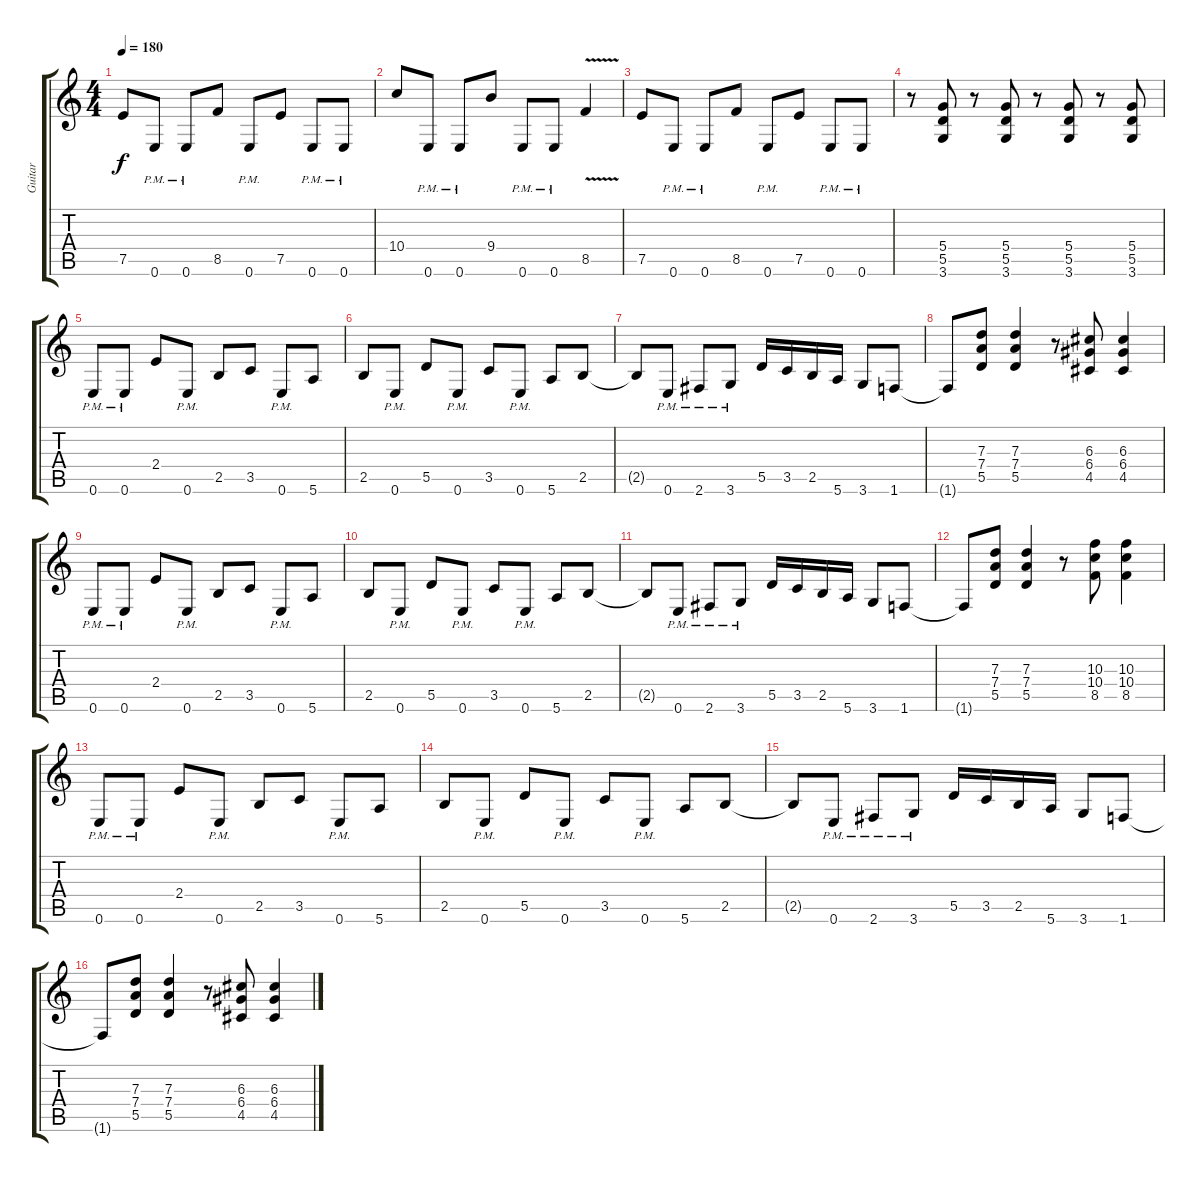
\track ("Guitar" "Guitar") {instrument distortionguitar}
\staff {score tabs}
\tuning (E4 B3 G3 D3 A2 E2) {hide}
\ts (4 4)
\tempo 180
\clef g2
\ks c
7.5.8{dy f} 0.6{pm}.8 0.6{pm}.8 8.5.8 0.6{pm}.8 7.5.8 0.6{pm}.8 0.6{pm}.8 |
10.4.8 0.6{pm}.8 0.6{pm}.8 9.4.8 0.6{pm}.8 0.6{pm}.8 8.5{v}.4 |
7.5.8 0.6{pm}.8 0.6{pm}.8 8.5.8 0.6{pm}.8 7.5.8 0.6{pm}.8 0.6{pm}.8 |
r.8 (5.4 5.5 3.6).8 r.8 (5.4 5.5 3.6).8 r.8 (5.4 5.5 3.6).8 r.8 (5.4 5.5 3.6).8 |
0.6{pm}.8 0.6{pm}.8 2.4.8 0.6{pm}.8 2.5.8 3.5.8 0.6{pm}.8 5.6.8 |
2.5.8 0.6{pm}.8 5.5.8 0.6{pm}.8 3.5.8 0.6{pm}.8 5.6.8 2.5.8 |
2.5{t}.8 0.6{pm}.8 2.6{pm}.8 3.6{pm}.8 5.5.16 3.5.16 2.5.16 5.6.16 3.6.8 1.6.8 |
1.6{t}.8 (7.3 7.4 5.5).8 (7.3 7.4 5.5).4 r.8 (6.3 6.4 4.5).8 (6.3 6.4 4.5).4 |
0.6{pm}.8 0.6{pm}.8 2.4.8 0.6{pm}.8 2.5.8 3.5.8 0.6{pm}.8 5.6.8 |
2.5.8 0.6{pm}.8 5.5.8 0.6{pm}.8 3.5.8 0.6{pm}.8 5.6.8 2.5.8 |
2.5{t}.8 0.6{pm}.8 2.6{pm}.8 3.6{pm}.8 5.5.16 3.5.16 2.5.16 5.6.16 3.6.8 1.6.8 |
1.6{t}.8 (7.3 7.4 5.5).8 (7.3 7.4 5.5).4 r.8 (10.3 10.4 8.5).8 (10.3 10.4 8.5).4 |
0.6{pm}.8 0.6{pm}.8 2.4.8 0.6{pm}.8 2.5.8 3.5.8 0.6{pm}.8 5.6.8 |
2.5.8 0.6{pm}.8 5.5.8 0.6{pm}.8 3.5.8 0.6{pm}.8 5.6.8 2.5.8 |
2.5{t}.8 0.6{pm}.8 2.6{pm}.8 3.6{pm}.8 5.5.16 3.5.16 2.5.16 5.6.16 3.6.8 1.6.8 |
1.6{t}.8 (7.3 7.4 5.5).8 (7.3 7.4 5.5).4 r.8 (6.3 6.4 4.5).8 (6.3 6.4 4.5).4
